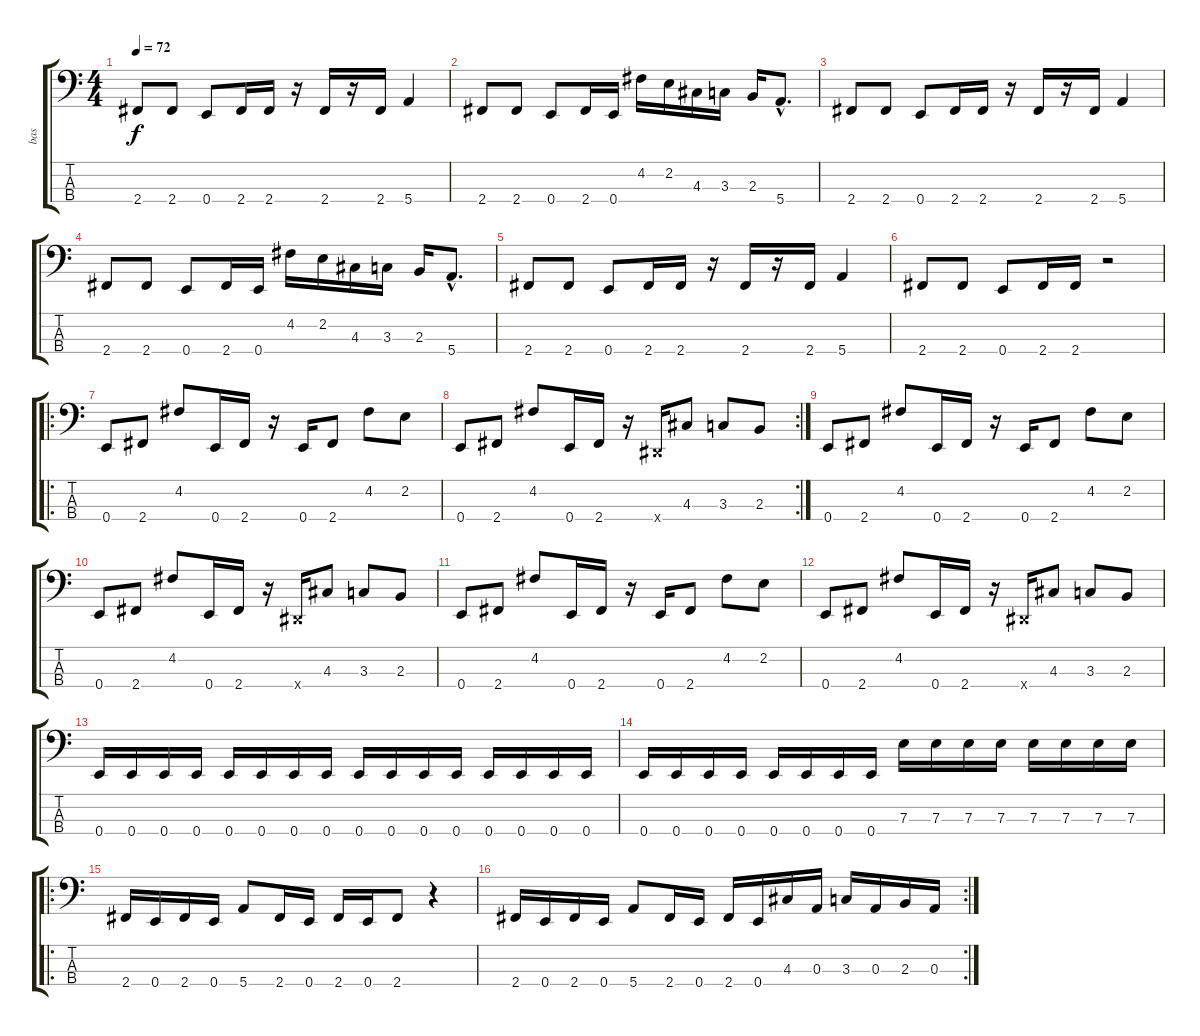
\track ("bas" "bas") {instrument electricbasspick}
\staff {score tabs}
\tuning (G2 D2 A1 E1) {hide}
\ts (4 4)
\tempo 72
\clef f4
\ks c
2.4.8{dy f} 2.4.8 0.4.8 2.4.16 2.4.16 r.16 2.4.16 r.16 2.4.16 5.4.4 |
2.4.8 2.4.8 0.4.8 2.4.16 0.4.16 4.2.16 2.2.16 4.3.16 3.3.16 2.3.16 5.4{hac}.8{d} |
2.4.8 2.4.8 0.4.8 2.4.16 2.4.16 r.16 2.4.16 r.16 2.4.16 5.4.4 |
2.4.8 2.4.8 0.4.8 2.4.16 0.4.16 4.2.16 2.2.16 4.3.16 3.3.16 2.3.16 5.4{hac}.8{d} |
2.4.8 2.4.8 0.4.8 2.4.16 2.4.16 r.16 2.4.16 r.16 2.4.16 5.4.4 |
2.4.8 2.4.8 0.4.8 2.4.16 2.4.16 r.2 |
\ro
0.4.8 2.4.8 4.2.8 0.4.16 2.4.16 r.16 0.4.16 2.4.8 4.2.8 2.2.8 |
\rc 2
0.4.8 2.4.8 4.2.8 0.4.16 2.4.16 r.16 -1.4{x}.16 4.3.8 3.3.8 2.3.8 |
0.4.8 2.4.8 4.2.8 0.4.16 2.4.16 r.16 0.4.16 2.4.8 4.2.8 2.2.8 |
0.4.8 2.4.8 4.2.8 0.4.16 2.4.16 r.16 -1.4{x}.16 4.3.8 3.3.8 2.3.8 |
0.4.8 2.4.8 4.2.8 0.4.16 2.4.16 r.16 0.4.16 2.4.8 4.2.8 2.2.8 |
0.4.8 2.4.8 4.2.8 0.4.16 2.4.16 r.16 -1.4{x}.16 4.3.8 3.3.8 2.3.8 |
0.4.16 0.4.16 0.4.16 0.4.16 0.4.16 0.4.16 0.4.16 0.4.16 0.4.16 0.4.16 0.4.16 0.4.16 0.4.16 0.4.16 0.4.16 0.4.16 |
0.4.16 0.4.16 0.4.16 0.4.16 0.4.16 0.4.16 0.4.16 0.4.16 7.3.16 7.3.16 7.3.16 7.3.16 7.3.16 7.3.16 7.3.16 7.3.16 |
\ro
2.4.16 0.4.16 2.4.16 0.4.16 5.4.8 2.4.16 0.4.16 2.4.16 0.4.16 2.4.8 r.4 |
\rc 2
2.4.16 0.4.16 2.4.16 0.4.16 5.4.8 2.4.16 0.4.16 2.4.16 0.4.16 4.3.16 0.3.16 3.3.16 0.3.16 2.3.16 0.3.16
